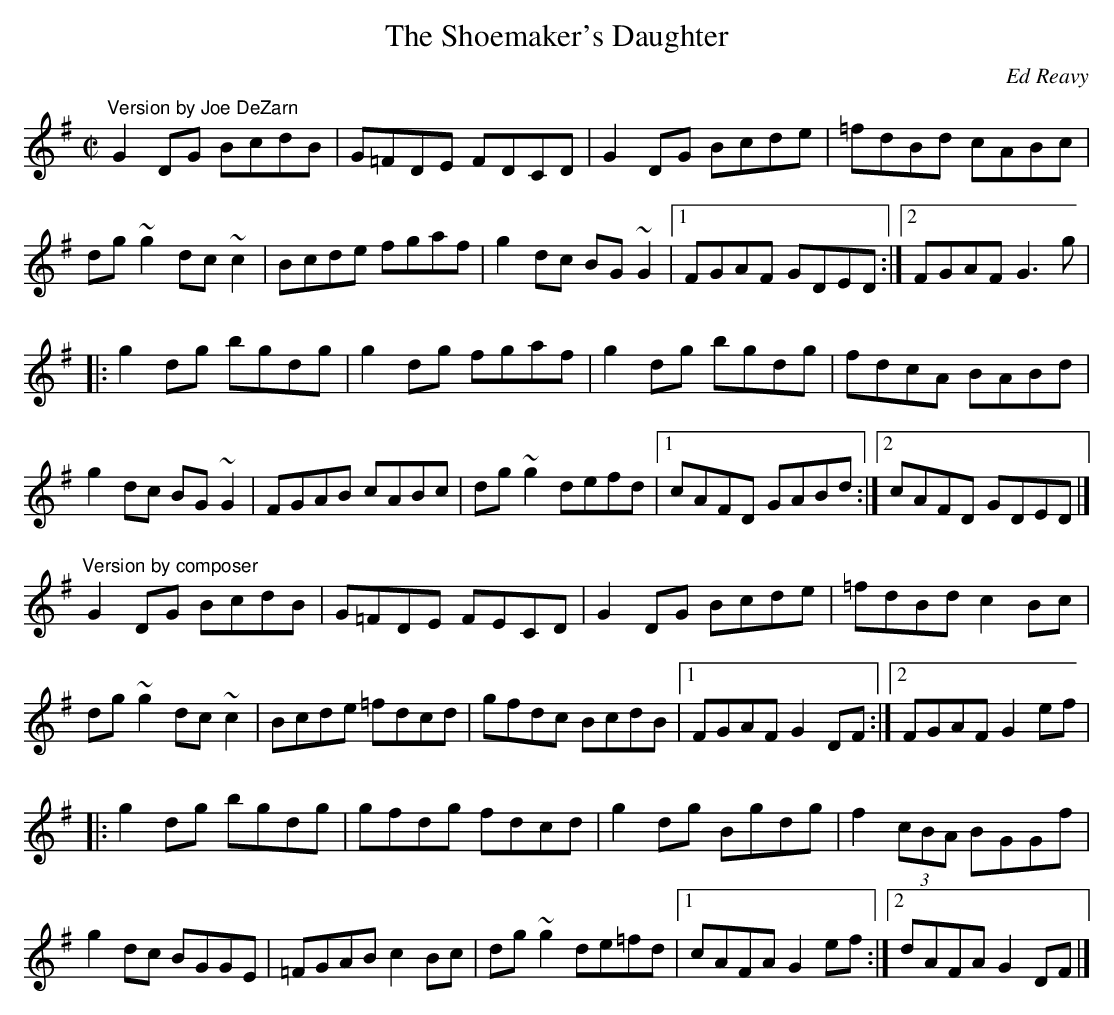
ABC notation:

X:1
T:Shoemaker's Daughter, The
M:C|
L:1/8
C:Ed Reavy
K:G
"Version by Joe DeZarn"
G2DG BcdB|G=FDE FDCD|G2DG Bcde|=fdBd cABc|!
dg~g2 dc~c2|Bcde fgaf|g2dc BG~G2|1FGAF GDED:|2FGAF G3g|!
|:g2dg bgdg|g2dg fgaf|g2dg bgdg|fdcA BABd|!
g2dc BG~G2|FGAB cABc|dg~g2 defd|1cAFD GABd:|2cAFD GDED|]!
"Version by composer"
G2DG BcdB|G=FDE FECD|G2DG Bcde|=fdBd c2Bc|!
dg~g2 dc~c2|Bcde =fdcd|gfdc BcdB|1FGAF G2DF:|2FGAF G2ef|!
|:g2dg bgdg|gfdg fdcd|g2dg Bgdg|f2 (3cBA BGGf|!
g2dc BGGE|=FGAB c2Bc|dg~g2 de=fd|1cAFA G2ef:|2dAFA G2DF|]!
